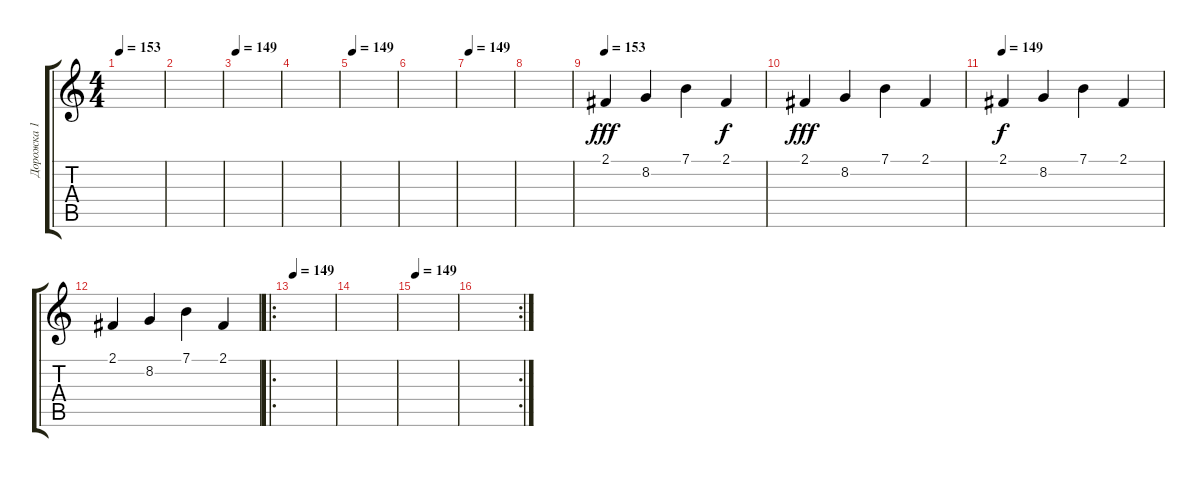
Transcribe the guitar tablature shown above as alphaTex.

\track ("Дорожка 1" "Дорожка 1") {instrument musicbox}
\staff {score tabs}
\tuning (E4 B3 G3 D3 A2 E2) {hide}
\ts (4 4)
\tempo 153
\clef g2
\ks c
|
|
\tempo 149
|
|
\tempo 149
|
|
\tempo 149
|
|
\tempo 153
2.1.4{dy fff volume 16 instrument brightacousticpiano} 8.2.4 7.1.4 2.1.4{dy f} |
2.1.4{dy fff} 8.2.4 7.1.4 2.1.4 |
\tempo 149
2.1.4{dy f} 8.2.4 7.1.4 2.1.4 |
2.1.4 8.2.4 7.1.4 2.1.4 |
\ro
\tempo 149
|
|
\tempo 149
|
\rc 2
